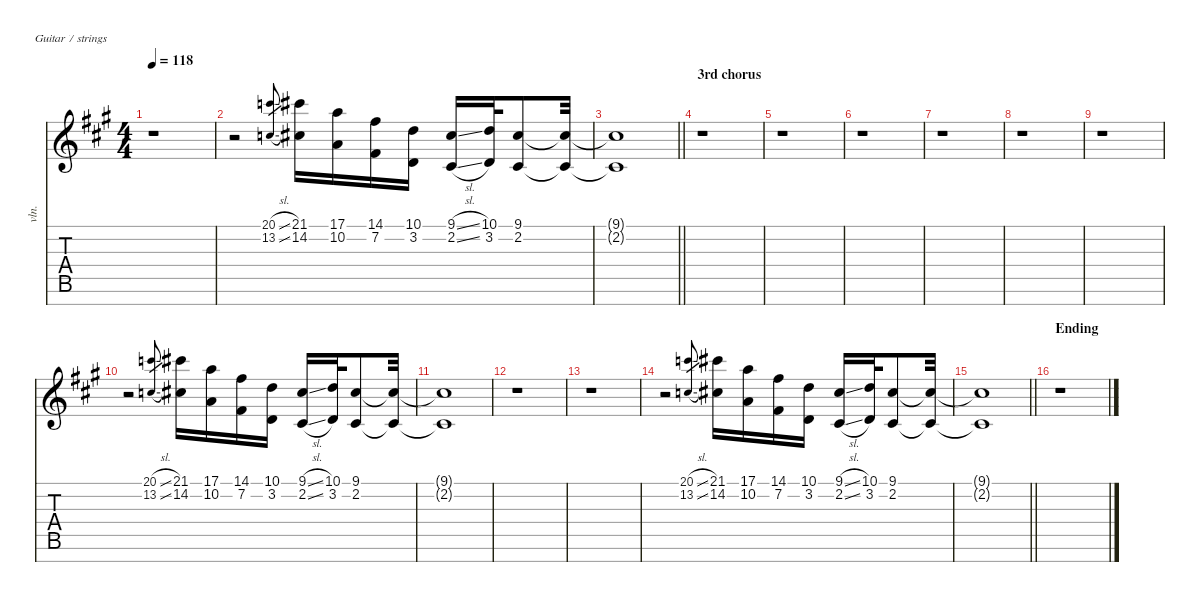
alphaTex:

\defaultSystemsLayout 4
\hideDynamics
\bracketExtendMode nobrackets
\otherSystemsTrackNameOrientation horizontal
\track ("solo strings" "vln.") {instrument stringensemble1}
\staff {score tabs}
\tuning (E4 B3 G3 D3 A2 E2 B1)
\ts (4 4)
\tempo 118
\clef g2
\ks f#minor
r.1{dy f} |
r.2 (20.1{sl acc forcenatural} 13.2{sl acc forcenatural}).8{gr} (21.1{acc #} 14.2{acc #}).16{dy ff} (17.1{acc forcenatural} 10.2{acc forcenatural}).16{dy f} (14.1{acc #} 7.2{acc #}).16{dy mf} (10.1{acc forcenatural} 3.2{acc forcenatural}).16 (9.1{sl acc #} 2.2{sl acc #}).16{dy f} (10.1{acc forcenatural} 3.2{acc forcenatural}).32{dy mp} (9.1{acc #} 2.2{acc #}).8{dy mf} (9.1{t acc #} 2.2{t acc #}).32{dy f} |
\barLineRight lightlight
(9.1{t acc #} 2.2{t acc #}).1 |
\section ("" "3rd chorus")
r.1 |
r.1 |
r.1 |
r.1 |
r.1 |
r.1 |
r.2 (20.1{sl acc forcenatural} 13.2{sl acc forcenatural}).8{gr} (21.1{acc #} 14.2{acc #}).16{dy ff} (17.1{acc forcenatural} 10.2{acc forcenatural}).16{dy f} (14.1{acc #} 7.2{acc #}).16{dy mf} (10.1{acc forcenatural} 3.2{acc forcenatural}).16 (9.1{sl acc #} 2.2{sl acc #}).16{dy f} (10.1{acc forcenatural} 3.2{acc forcenatural}).32{dy mp} (9.1{acc #} 2.2{acc #}).8{dy mf} (9.1{t acc #} 2.2{t acc #}).32{dy f} |
(9.1{t acc #} 2.2{t acc #}).1 |
r.1 |
r.1 |
r.2 (20.1{sl acc forcenatural} 13.2{sl acc forcenatural}).8{gr} (21.1{acc #} 14.2{acc #}).16{dy ff} (17.1{acc forcenatural} 10.2{acc forcenatural}).16{dy f} (14.1{acc #} 7.2{acc #}).16{dy mf} (10.1{acc forcenatural} 3.2{acc forcenatural}).16 (9.1{sl acc #} 2.2{sl acc #}).16{dy f} (10.1{acc forcenatural} 3.2{acc forcenatural}).32{dy mp} (9.1{acc #} 2.2{acc #}).8{dy mf} (9.1{t acc #} 2.2{t acc #}).32{dy f} |
\barLineRight lightlight
(9.1{t acc #} 2.2{t acc #}).1 |
\section ("" "Ending")
r.1
